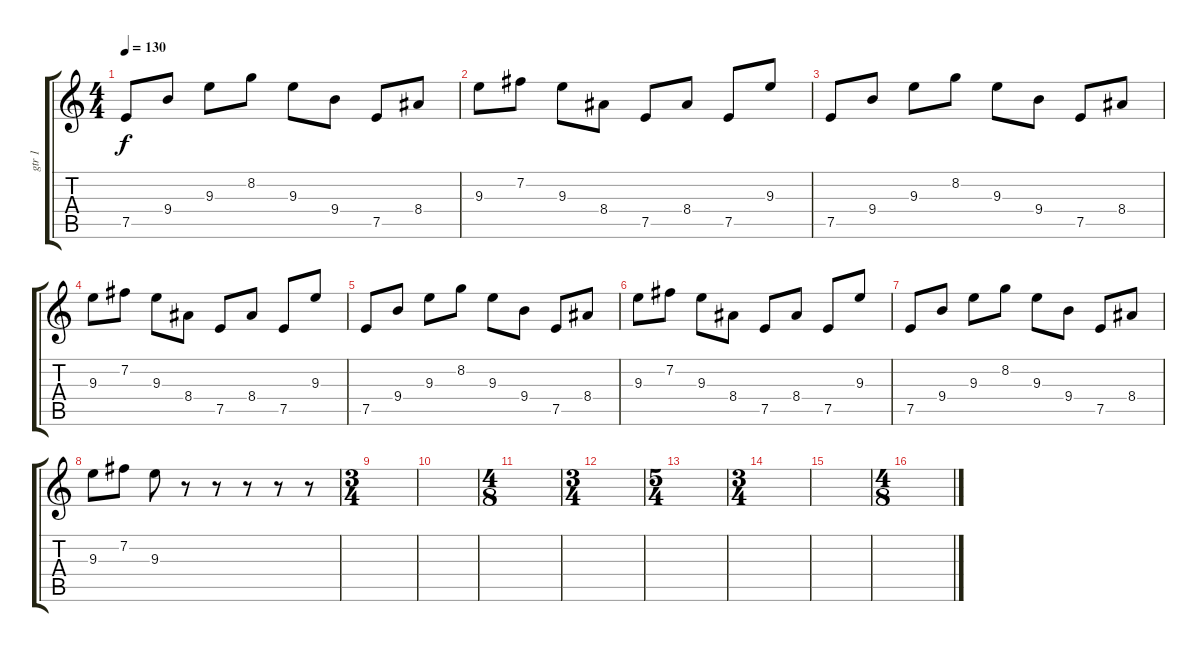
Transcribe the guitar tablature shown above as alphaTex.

\track ("gtr 1" "gtr 1") {instrument electricguitarmuted}
\staff {score tabs}
\tuning (E4 B3 G3 D3 A2 E2) {hide}
\ts (4 4)
\tempo 130
\clef g2
\ks c
7.5.8{dy f} 9.4.8 9.3.8 8.2.8 9.3.8 9.4.8 7.5.8 8.4.8 |
9.3.8 7.2.8 9.3.8 8.4.8 7.5.8 8.4.8 7.5.8 9.3.8 |
7.5.8 9.4.8 9.3.8 8.2.8 9.3.8 9.4.8 7.5.8 8.4.8 |
9.3.8 7.2.8 9.3.8 8.4.8 7.5.8 8.4.8 7.5.8 9.3.8 |
7.5.8 9.4.8 9.3.8 8.2.8 9.3.8 9.4.8 7.5.8 8.4.8 |
9.3.8 7.2.8 9.3.8 8.4.8 7.5.8 8.4.8 7.5.8 9.3.8 |
7.5.8 9.4.8 9.3.8 8.2.8 9.3.8 9.4.8 7.5.8 8.4.8 |
9.3.8 7.2.8 9.3.8 r.8 r.8 r.8 r.8 r.8 |
\ts (3 4)
|
|
\ts (4 8)
|
\ts (3 4)
|
\ts (5 4)
|
\ts (3 4)
|
|
\ts (4 8)
